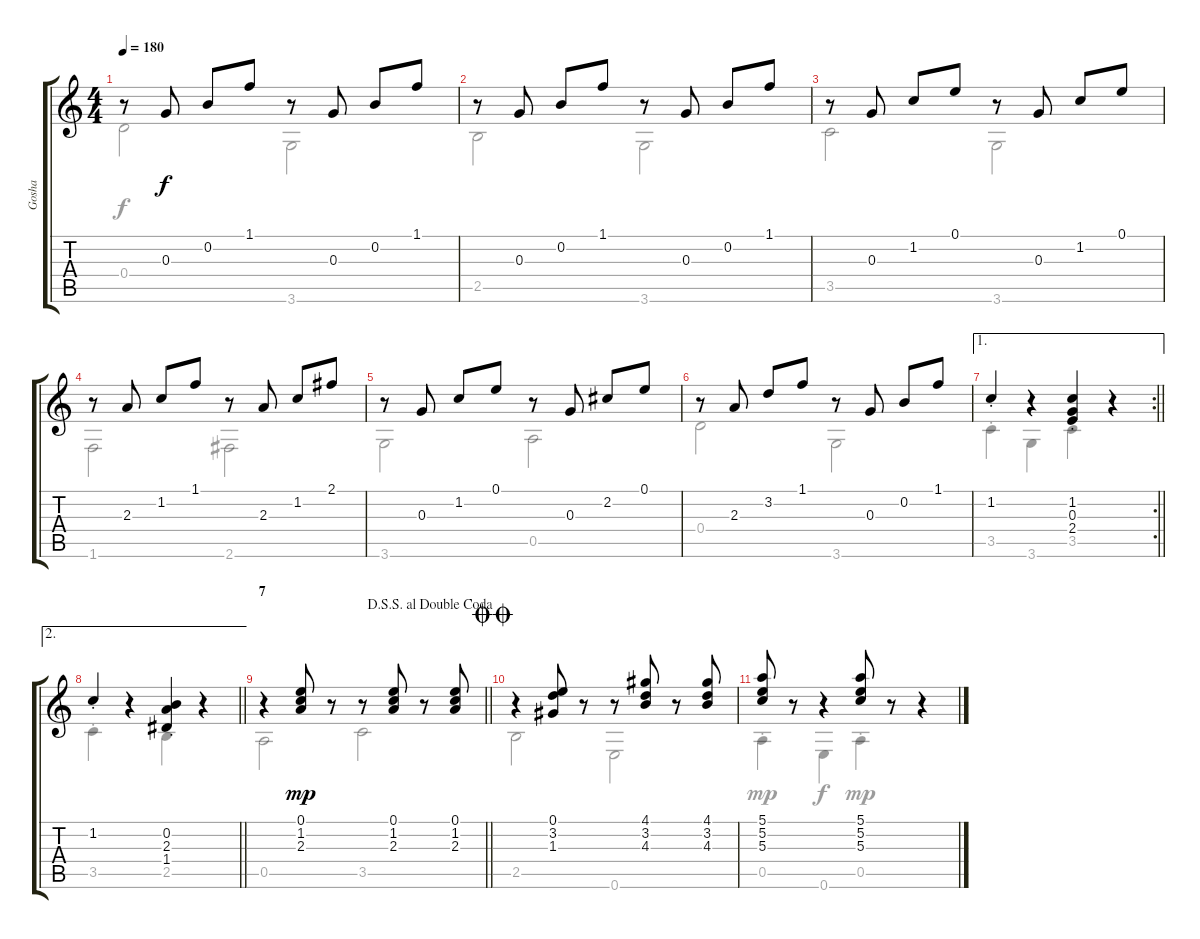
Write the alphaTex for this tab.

\track ("Gosha" "Gosha") {instrument acousticguitarnylon}
\staff {score tabs}
\tuning (E4 B3 G3 D3 A2 E2) {hide}
\voice
\ts (4 4)
\tempo 180
\clef g2
\ks c
r.8{dy f} 0.3.8 0.2.8 1.1.8 r.8 0.3.8 0.2.8 1.1.8 |
r.8 0.3.8 0.2.8 1.1.8 r.8 0.3.8 0.2.8 1.1.8 |
r.8 0.3.8 1.2.8 0.1.8 r.8 0.3.8 1.2.8 0.1.8 |
r.8 2.3.8 1.2.8 1.1.8 r.8 2.3.8 1.2.8 2.1.8 |
r.8 0.3.8 1.2.8 0.1.8 r.8 0.3.8 2.2.8 0.1.8 |
r.8 2.3.8 3.2.8 1.1.8 r.8 0.3.8 0.2.8 1.1.8 |
\ae 1
\rc 2
\barLineRight lightlight
1.2{st}.4 r.4 (1.2{st} 0.3{st} 2.4{st}).4 r.4 |
\ae 2
\barLineRight lightlight
1.2{st}.4 r.4 (0.2{st} 2.3{st} 1.4{st}).4 r.4 |
\section ("" "7")
\jump dalsegnosegnoaldoublecoda
\barLineRight lightlight
r.4 (0.1 1.2 2.3).8{dy mp} r.8 r.8 (0.1 1.2 2.3).8 r.8 (0.1 1.2 2.3).8 |
\jump doublecoda
r.4 (0.1 3.2 1.3).8 r.8 r.8 (4.1 3.2 4.3).8 r.8 (4.1 3.2 4.3).8 |
(5.1 5.2 5.3).8 r.8 r.4 (5.1 5.2 5.3).8 r.8 r.4
\voice
\clef g2
\ottava regular
\simile none
\ks c
0.4.2{dy f} 3.6.2 |
2.5.2 3.6.2 |
3.5.2 3.6.2 |
1.6.2 2.6.2 |
3.6.2 0.5.2 |
0.4.2 3.6.2 |
\barLineRight lightlight
3.5{st}.4 3.6.4 3.5{st}.4 r.4 |
\barLineRight lightlight
3.5{st}.4 r.4 2.5{st}.4 r.4 |
\barLineRight lightlight
0.5.2 3.5.2 |
2.5.2 0.6.2 |
0.5{st}.4{dy mp} 0.6.4{dy f} 0.5{st}.4{dy mp} r.4
